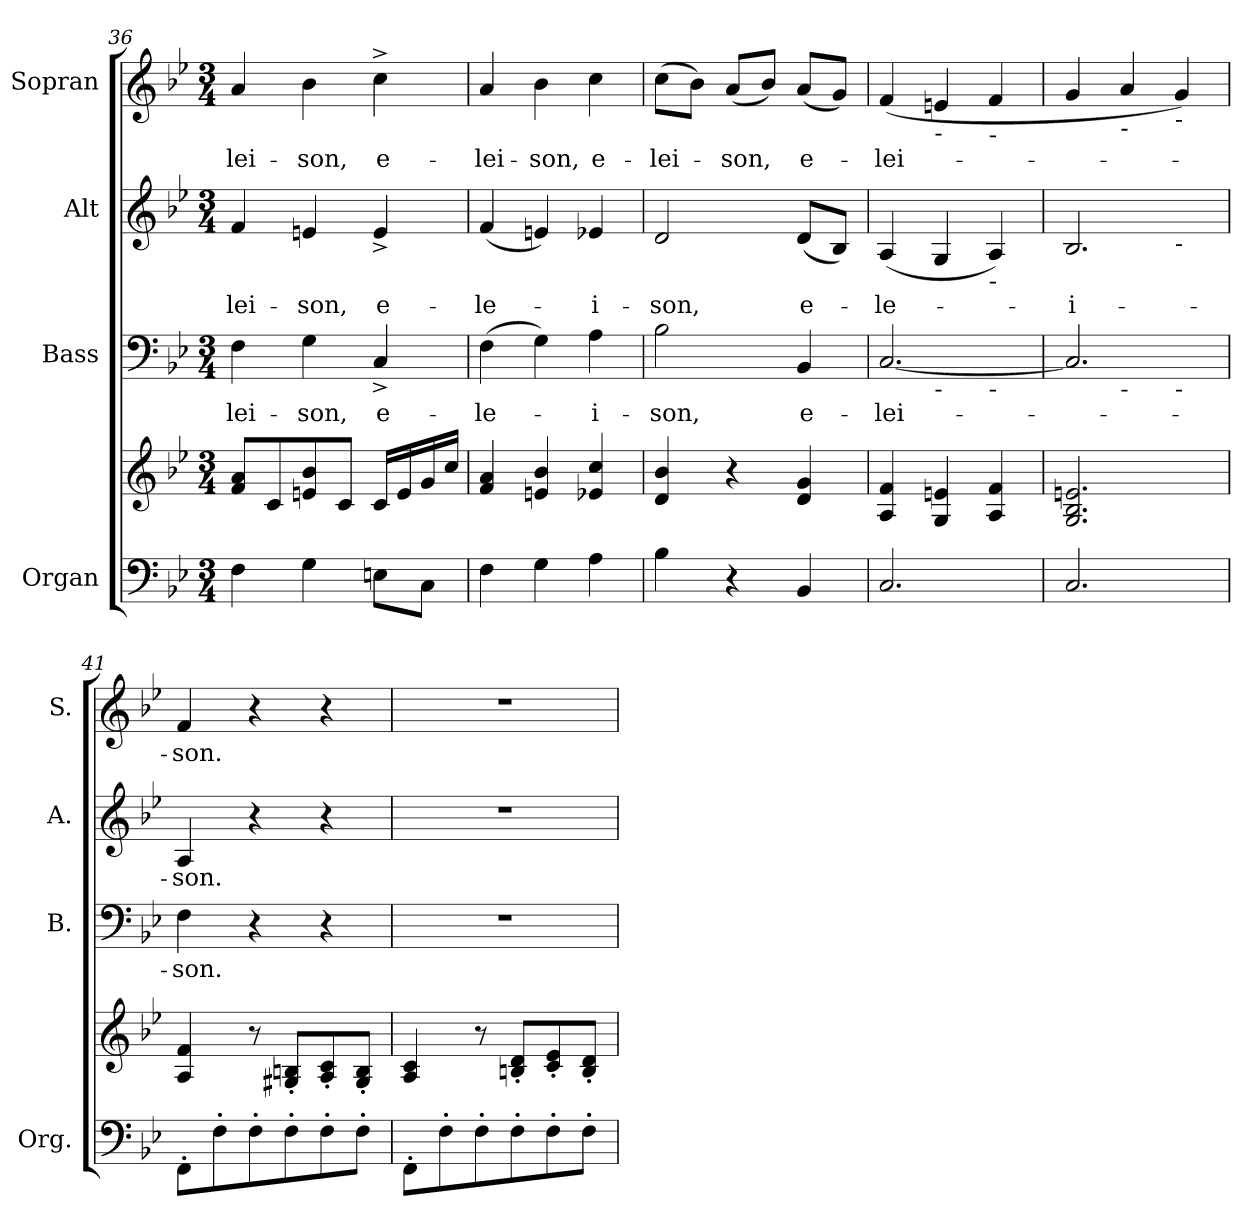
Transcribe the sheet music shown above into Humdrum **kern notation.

**kern	**kern	**kern	**text	**kern	**text	**kern	**text
*part4	*part4	*part3	*part3	*part2	*part2	*part1	*part1
*staff5	*staff4	*staff3	*staff3	*staff2	*staff2	*staff1	*staff1
*I"Organ	*	*I"Bass	*	*I"Alt	*	*I"Sopran	*
*I'Org.	*	*I'B.	*	*I'A.	*	*I'S.	*
*clefF4	*clefG2	*clefF4	*	*clefG2	*	*clefG2	*
*k[b-e-]	*k[b-e-]	*k[b-e-]	*	*k[b-e-]	*	*k[b-e-]	*
*B-:	*B-:	*B-:	*	*B-:	*	*B-:	*
*M3/4	*M3/4	*M3/4	*	*M3/4	*	*M3/4	*
=36	=36	=36	=36	=36	=36	=36	=36
!	!	!	!LO:LY:b:color=#000000	!	!	!	!
!	!	!	!	!	!LO:LY:b:color=#000000	!	!
!	!	!	!	!	!	!	!LO:LY:b:color=#000000
4Fi\	8fi/ 8aiL	4Fi\	-lei-	4fi/	-lei-	4ai/	-lei-
.	8ci/	.	.	.	.	.	.
!	!	!	!LO:LY:b:color=#000000	!	!	!	!
!	!	!	!	!	!LO:LY:b:color=#000000	!	!
!	!	!	!	!	!	!	!LO:LY:b:color=#000000
4Gi\	8eni/ 8b-i	4Gi\	-son,	4eni/	-son,	4b-i\	-son,
.	8ci/J	.	.	.	.	.	.
!	!	!	!LO:LY:b:color=#000000	!	!	!	!
!	!	!	!	!	!LO:LY:b:color=#000000	!	!
!	!	!	!	!	!	!	!LO:LY:b:color=#000000
8Eni\L	16ci/LL	4C^i/	e-	4e^i/	e-	4cc^i\	e-
.	16ei/	.	.	.	.	.	.
8Ci\J	16gi/	.	.	.	.	.	.
.	16cci/JJ	.	.	.	.	.	.
!!LO:PB:g=z
=37	=37	=37	=37	=37	=37	=37	=37
!	!	!	!LO:LY:b:color=#000000	!	!	!	!
!	!	!	!	!	!LO:LY:b:color=#000000	!	!
!	!	!	!	!	!	!	!LO:LY:b:color=#000000
4Fi\	4fi/ 4ai	(4Fi\	-le-	(4fi/	-le-	4ai/	-lei-
!	!	!	!	!	!	!	!LO:LY:b:color=#000000
4Gi\	4eni/ 4b-i	4Gi\)	.	4eni/)	.	4b-i\	-son,
!	!	!	!LO:LY:b:color=#000000	!	!	!	!
!	!	!	!	!	!LO:LY:b:color=#000000	!	!
!	!	!	!	!	!	!	!LO:LY:b:color=#000000
4Ai\	4e-Xi/ 4cci	4Ai\	-i-	4e-Xi/	-i-	4cci\	e-
=38	=38	=38	=38	=38	=38	=38	=38
!	!	!	!LO:LY:b:color=#000000	!	!	!	!
!	!	!	!	!	!LO:LY:b:color=#000000	!	!
!	!	!	!	!	!	!	!LO:LY:b:color=#000000
4B-i\	4di/ 4b-i	2B-i\	-son,	2di/	-son,	(8cci\L	-lei-
.	.	.	.	.	.	8b-i\J)	.
!	!	!	!	!	!	!	!LO:LY:b:color=#000000
4r	4r	.	.	.	.	(8ai/L	-son,
.	.	.	.	.	.	8b-i/J)	.
!	!	!	!LO:LY:b:color=#000000	!	!	!	!
!	!	!	!	!	!LO:LY:b:color=#000000	!	!
!	!	!	!	!	!	!	!LO:LY:b:color=#000000
4BB-i/	4di/ 4gi	4BB-i/	e-	(8di/L	e-	(8ai/L	e-
.	.	.	.	8B-i/J)	.	8gi/J)	.
=39	=39	=39	=39	=39	=39	=39	=39
!	!	!	!LO:LY:b:color=#000000	!	!	!	!
!	!	!	!	!	!LO:LY:b:color=#000000	!	!
!	!	!	!	!	!	!	!LO:LY:b:color=#000000
*	*	*^	*	*	*	*	*
*	*	*	*^	*	*	*	*	*
2.Ci/	4Ai/ 4fi	[<2.Ci/	4ryy	2ryy	-lei-	(4Ai/	-le-	(4fi/	-lei-
!	!	!	!	!	!	!	!	!LO:TX:b:t=-	!
!	!	!	!LO:TX:b:t=-	!	!	!	!	!	!
.	4Gi/ 4eni	.	2ryy	.	.	4Gi/	.	4eni/	.
!	!	!	!	!	!	!	!	!LO:TX:b:t=-	!
!	!	!	!	!	!	!LO:TX:b:t=-	!	!	!
!	!	!	!	!LO:TX:b:t=-	!	!	!	!	!
.	4Ai/ 4fi	.	.	4ryy	.	4Ai/)	.	4fi/	.
=40	=40	=40	=40	=40	=40	=40	=40	=40	=40
!	!	!	!	!	!	!	!LO:LY:b:color=#000000	!	!
*	*	*	*	*	*	*^	*	*	*
2.Ci/	2.Gi/ 2.B-i 2.eni	2.Ci/]	4ryy	2ryy	.	2.B-i/	2ryy	-i-	4gi/	.
!	!	!	!	!	!	!	!	!	!LO:TX:b:t=-	!
!	!	!	!LO:TX:b:t=-	!	!	!	!	!	!	!
.	.	.	2ryy	.	.	.	.	.	4ai/	.
!	!	!	!	!	!	!	!	!	!LO:TX:b:t=-	!
!	!	!	!	!	!	!	!LO:TX:b:t=-	!	!	!
!	!	!	!	!LO:TX:b:t=-	!	!	!	!	!	!
.	.	.	.	4ryy	.	.	4ryy	.	4gi/)	.
*	*	*v	*v	*v	*	*	*	*	*	*
*	*	*	*	*v	*v	*	*	*
=41	=41	=41	=41	=41	=41	=41	=41
*	*	*^	*	*^	*	*	*
*	*	*	*^	*	*	*	*	*	*
!	!	!	!	!	!LO:LY:b:color=#000000	!	!	!	!	!
*	*	*v	*v	*v	*	*	*	*	*	*
*	*	*	*	*v	*v	*	*	*
*	*	*^	*	*^	*	*	*
*	*	*	*^	*	*	*	*	*	*
!	!	!	!	!	!	!	!	!LO:LY:b:color=#000000	!	!
*	*	*v	*v	*v	*	*	*	*	*	*
*	*	*	*	*v	*v	*	*	*
*	*	*^	*	*^	*	*	*
*	*	*	*^	*	*	*	*	*	*
!	!	!	!	!	!	!	!	!	!	!LO:LY:b:color=#000000
*	*	*v	*v	*v	*	*	*	*	*	*
*	*	*	*	*v	*v	*	*	*
8FF'i\L	4Ai/ 4fi	4Fi\	-son.	4Ai/	-son.	4fi/	-son.
8F'i\	.	.	.	.	.	.	.
8F'i\	8r	4r	.	4r	.	4r	.
8F'i\	8G#Xi/' 8Bni'L	.	.	.	.	.	.
8F'i\	8Ai/' 8ci'	4r	.	4r	.	4r	.
8F'i\J	8G#i/' 8Bi'J	.	.	.	.	.	.
=42	=42	=42	=42	=42	=42	=42	=42
!	!	!LO:N:vis=1	!	!LO:N:vis=1	!	!LO:N:vis=1	!
8FF'i\L	4Ai/ 4ci	2.r	.	2.r	.	2.r	.
8F'i\	.	.	.	.	.	.	.
8F'i\	8r	.	.	.	.	.	.
8F'i\	8Bni/' 8di'L	.	.	.	.	.	.
8F'i\	8ci/' 8e-i'	.	.	.	.	.	.
8F'i\J	8Bi/' 8di'J	.	.	.	.	.	.
=	=	=	=	=	=	=	=
*-	*-	*-	*-	*-	*-	*-	*-
